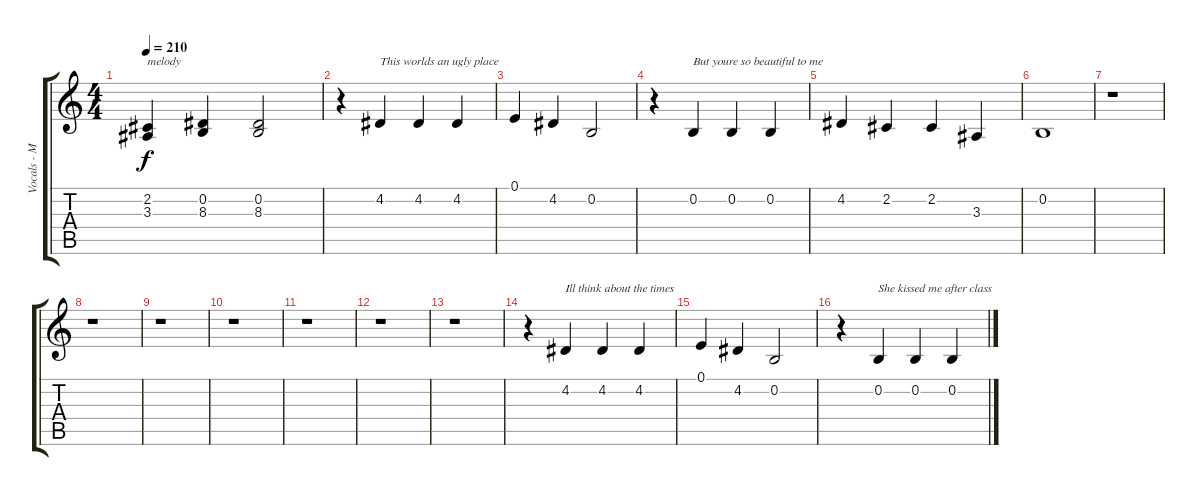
\track ("Vocals - Mark " "Vocals - M") {instrument sopranosax}
\staff {score tabs}
\tuning (E4 B3 G3 D3 A2 E2) {hide}
\ts (4 4)
\tempo 210
\clef g2
\ks c
(2.2 3.3).4{txt "melody" dy f} (0.2 8.3).4 (0.2 8.3).2 |
r.4 4.2.4{txt "This worlds an ugly place"} 4.2.4 4.2.4 |
0.1.4 4.2.4 0.2.2 |
r.4 0.2.4{txt "But youre so beautiful to me"} 0.2.4 0.2.4 |
4.2.4 2.2.4 2.2.4 3.3.4 |
0.2.1 |
r.1 |
r.1 |
r.1 |
r.1 |
r.1 |
r.1 |
r.1 |
r.4 4.2.4{txt "Ill think about the times"} 4.2.4 4.2.4 |
0.1.4 4.2.4 0.2.2 |
r.4 0.2.4{txt "She kissed me after class"} 0.2.4 0.2.4
